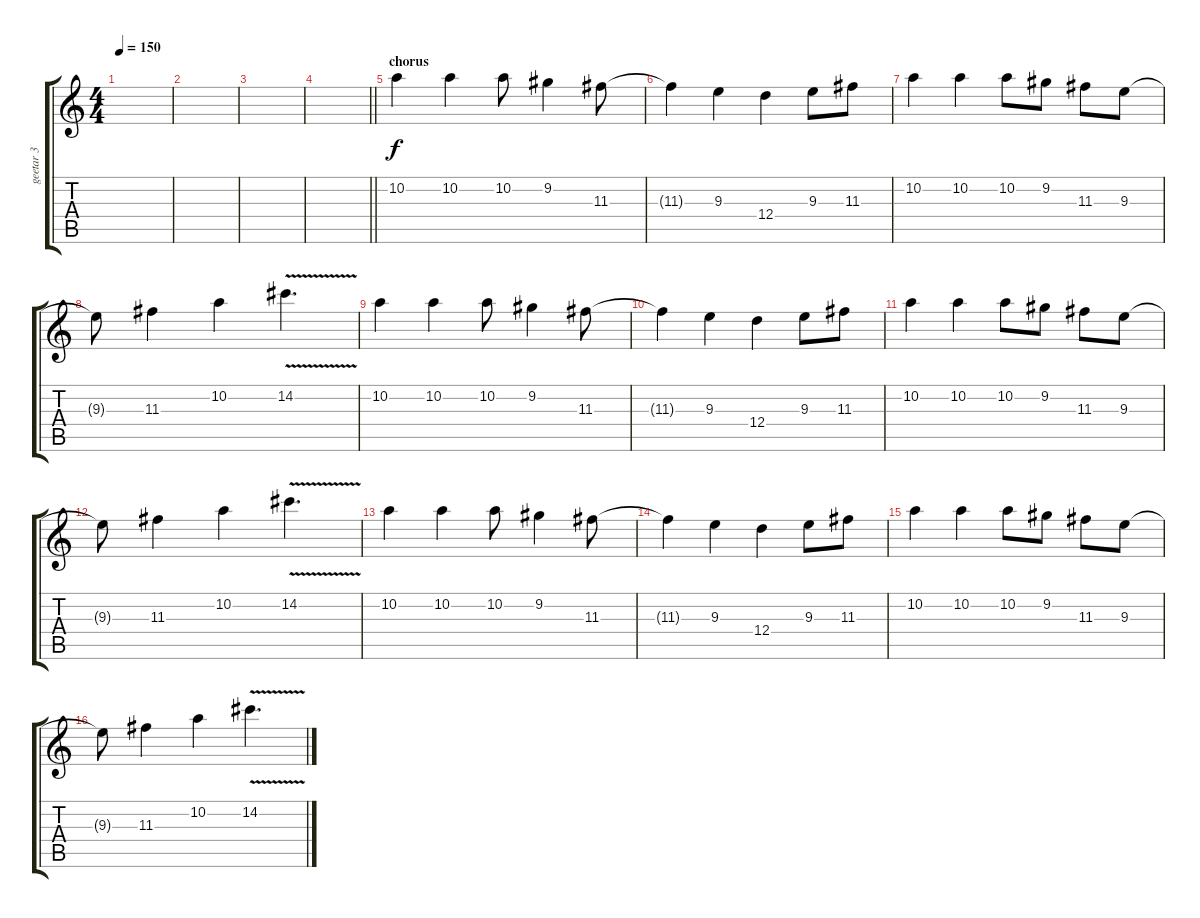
\track ("geetar 3" "geetar 3") {instrument distortionguitar}
\staff {score tabs}
\tuning (E4 B3 G3 D3 A2 E2) {hide}
\ts (4 4)
\tempo 150
\clef g2
\ks c
|
|
|
\barLineRight lightlight
|
\section ("" "chorus")
10.2.4 10.2.4 10.2.8 9.2.4 11.3.8 |
11.3{t}.4 9.3.4 12.4.4 9.3.8 11.3.8 |
10.2.4 10.2.4 10.2.8 9.2.8 11.3.8 9.3.8 |
9.3{t}.8 11.3.4 10.2.4 14.2{v}.4{d} |
10.2.4 10.2.4 10.2.8 9.2.4 11.3.8 |
11.3{t}.4 9.3.4 12.4.4 9.3.8 11.3.8 |
10.2.4 10.2.4 10.2.8 9.2.8 11.3.8 9.3.8 |
9.3{t}.8 11.3.4 10.2.4 14.2{v}.4{d} |
10.2.4 10.2.4 10.2.8 9.2.4 11.3.8 |
11.3{t}.4 9.3.4 12.4.4 9.3.8 11.3.8 |
10.2.4 10.2.4 10.2.8 9.2.8 11.3.8 9.3.8 |
9.3{t}.8 11.3.4 10.2.4 14.2{v}.4{d}
